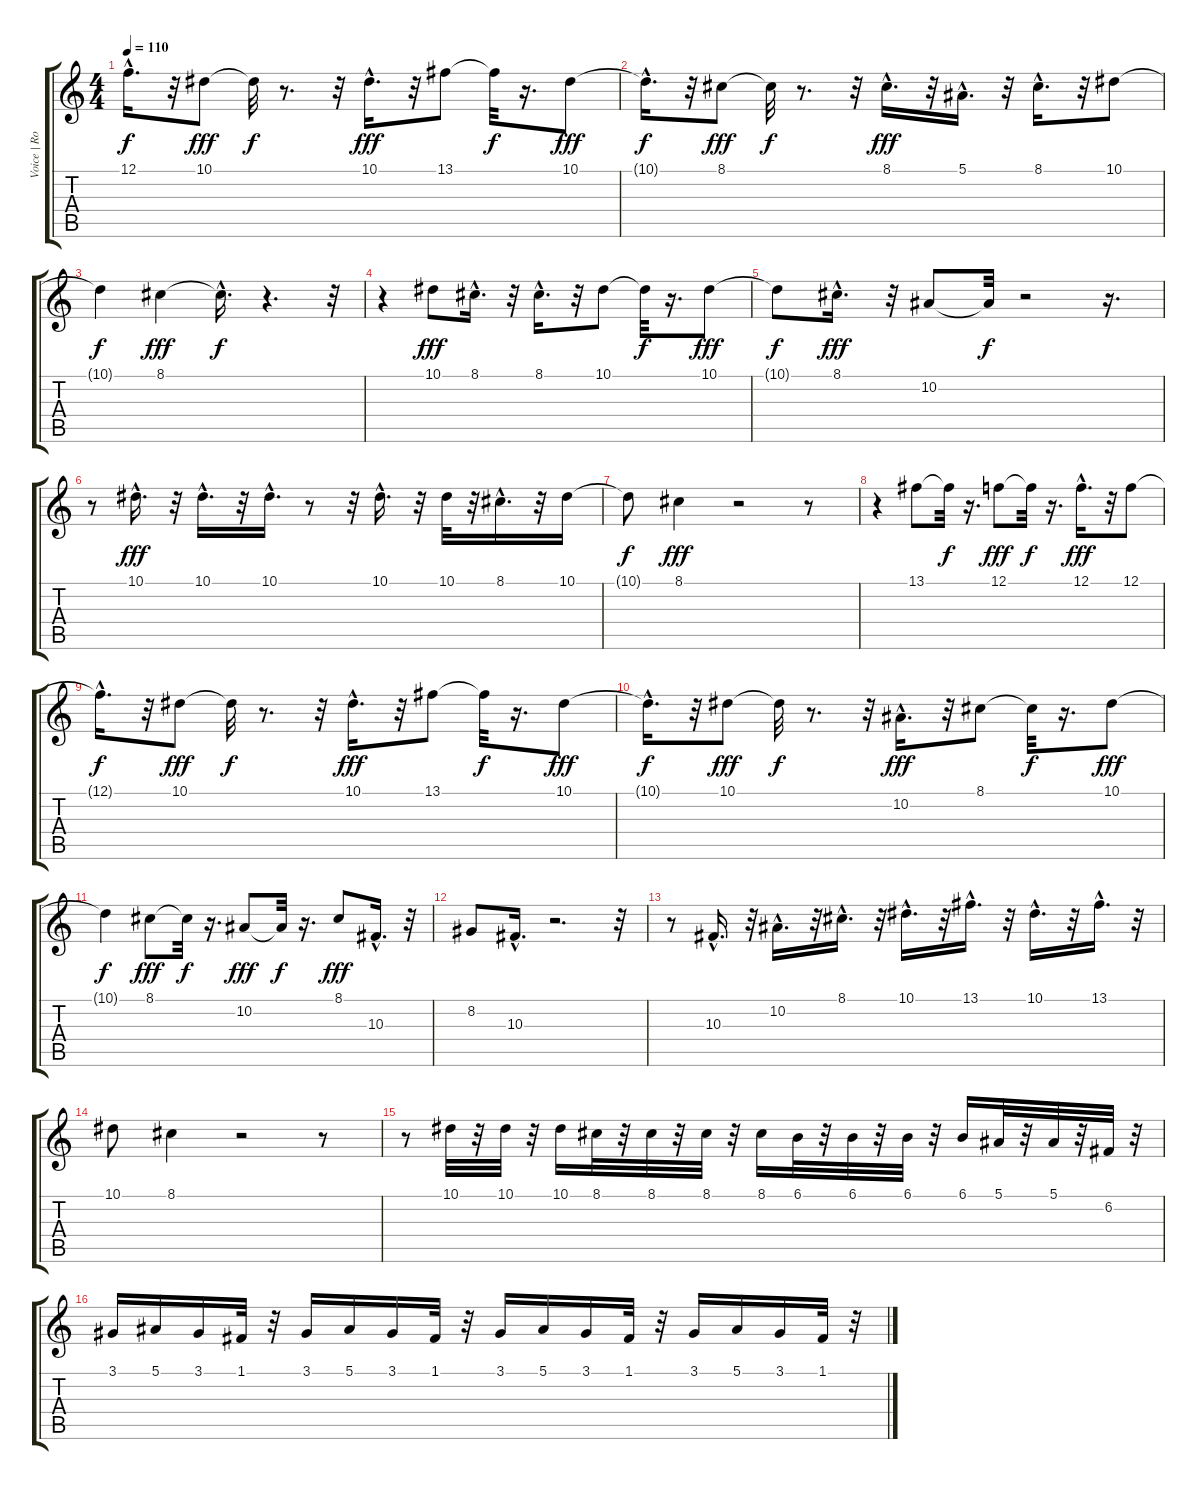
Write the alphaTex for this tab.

\track ("Voice | Rocket Queen" "Voice | Ro") {instrument lead6voice}
\staff {score tabs}
\tuning (F4 C4 Ab3 Db3 Bb2 F2) {hide}
\ts (4 4)
\tempo 110
\clef g2
\ks c
12.1{hac t}.16{d dy f} r.32 10.1.8{dy fff} 10.1{t}.32{dy f} r.8{d} r.32 10.1{hac}.16{d dy fff} r.32 13.1.8 13.1{t}.32{dy f} r.16{d} 10.1.8{dy fff} |
10.1{hac t}.16{d dy f} r.32 8.1.8{dy fff} 8.1{t}.32{dy f} r.8{d} r.32 8.1{hac}.16{d dy fff} r.32 5.1{hac}.16{d} r.32 8.1{hac}.16{d} r.32 10.1.8 |
10.1{t}.4{dy f} 8.1.4{dy fff} 8.1{hac t}.16{d dy f} r.4{d} r.32 |
r.4 10.1.8{dy fff} 8.1{hac}.16{d} r.32 8.1{hac}.16{d} r.32 10.1.8 10.1{t}.32{dy f} r.16{d} 10.1.8{dy fff} |
10.1{t}.8{dy f} 8.1{hac}.16{d dy fff} r.32 10.2.8 10.2{t}.32{dy f} r.2 r.16{d} |
r.8 10.1{hac}.16{d dy fff} r.32 10.1{hac}.16{d} r.32 10.1{hac}.16{d} r.8 r.32 10.1{hac}.16{d} r.32 10.1.32 r.32 8.1{hac}.16{d} r.32 10.1.16 |
10.1{t}.8{dy f} 8.1.4{dy fff} r.2 r.8 |
r.4 13.1.8 13.1{t}.32{dy f} r.16{d} 12.1.8{dy fff} 12.1{t}.32{dy f} r.16{d} 12.1{hac}.16{d dy fff} r.32 12.1.8 |
12.1{hac t}.16{d dy f} r.32 10.1.8{dy fff} 10.1{t}.32{dy f} r.8{d} r.32 10.1{hac}.16{d dy fff} r.32 13.1.8 13.1{t}.32{dy f} r.16{d} 10.1.8{dy fff} |
10.1{hac t}.16{d dy f} r.32 10.1.8{dy fff} 10.1{t}.32{dy f} r.8{d} r.32 10.2{hac}.16{d dy fff} r.32 8.1.8 8.1{t}.32{dy f} r.16{d} 10.1.8{dy fff} |
10.1{t}.4{dy f} 8.1.8{dy fff} 8.1{t}.32{dy f} r.16{d} 10.2.8{dy fff} 10.2{t}.32{dy f} r.16{d} 8.1.8{dy fff} 10.3{hac}.16{d} r.32 |
8.2.8 10.3{hac}.16{d} r.2{d} r.32 |
r.8 10.3{hac}.16{d} r.32 10.2{hac}.16{d} r.32 8.1{hac}.16{d} r.32 10.1{hac}.16{d} r.32 13.1{hac}.16{d} r.32 10.1{hac}.16{d} r.32 13.1{hac}.16{d} r.32 |
10.1.8 8.1.4 r.2 r.8 |
r.8 10.1.32 r.32 10.1.32 r.32 10.1.16 8.1.32 r.32 8.1.32 r.32 8.1.32 r.32 8.1.16 6.1.32 r.32 6.1.32 r.32 6.1.32 r.32 6.1.16 5.1.32 r.32 5.1.32 r.32 6.2.32 r.32 |
3.1.16 5.1.16 3.1.16 1.1.32 r.32 3.1.16 5.1.16 3.1.16 1.1.32 r.32 3.1.16 5.1.16 3.1.16 1.1.32 r.32 3.1.16 5.1.16 3.1.16 1.1.32 r.32
